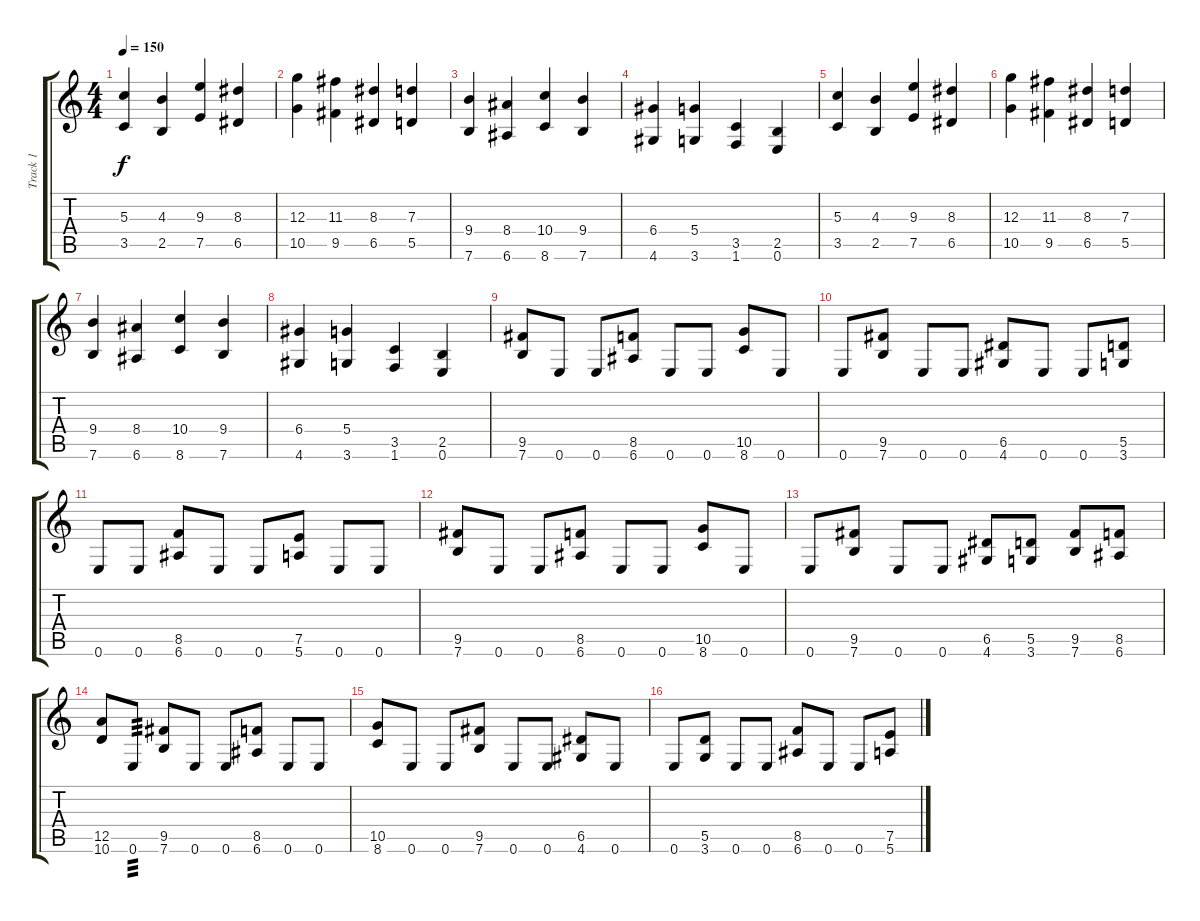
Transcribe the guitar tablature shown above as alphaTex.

\track ("Track 1" "Track 1") {instrument distortionguitar}
\staff {score tabs}
\tuning (E4 B3 G3 D3 A2 E2) {hide}
\ts (4 4)
\tempo 150
\clef g2
\ks c
(5.3 3.5).4{dy f} (4.3 2.5).4 (9.3 7.5).4 (8.3 6.5).4 |
(12.3 10.5).4 (11.3 9.5).4 (8.3 6.5).4 (7.3 5.5).4 |
(9.4 7.6).4 (8.4 6.6).4 (10.4 8.6).4 (9.4 7.6).4 |
(6.4 4.6).4 (5.4 3.6).4 (3.5 1.6).4 (2.5 0.6).4 |
(5.3 3.5).4 (4.3 2.5).4 (9.3 7.5).4 (8.3 6.5).4 |
(12.3 10.5).4 (11.3 9.5).4 (8.3 6.5).4 (7.3 5.5).4 |
(9.4 7.6).4 (8.4 6.6).4 (10.4 8.6).4 (9.4 7.6).4 |
(6.4 4.6).4 (5.4 3.6).4 (3.5 1.6).4 (2.5 0.6).4 |
(9.5 7.6).8 0.6.8 0.6.8 (8.5 6.6).8 0.6.8 0.6.8 (10.5 8.6).8 0.6.8 |
0.6.8 (9.5 7.6).8 0.6.8 0.6.8 (6.5 4.6).8 0.6.8 0.6.8 (5.5 3.6).8 |
0.6.8 0.6.8 (8.5 6.6).8 0.6.8 0.6.8 (7.5 5.6).8 0.6.8 0.6.8 |
(9.5 7.6).8 0.6.8 0.6.8 (8.5 6.6).8 0.6.8 0.6.8 (10.5 8.6).8 0.6.8 |
0.6.8 (9.5 7.6).8 0.6.8 0.6.8 (6.5 4.6).8 (5.5 3.6).8 (9.5 7.6).8 (8.5 6.6).8 |
(12.5 10.6).8 0.6.8{tp 3} (9.5 7.6).8 0.6.8 0.6.8 (8.5 6.6).8 0.6.8 0.6.8 |
(10.5 8.6).8 0.6.8 0.6.8 (9.5 7.6).8 0.6.8 0.6.8 (6.5 4.6).8 0.6.8 |
0.6.8 (5.5 3.6).8 0.6.8 0.6.8 (8.5 6.6).8 0.6.8 0.6.8 (7.5 5.6).8
